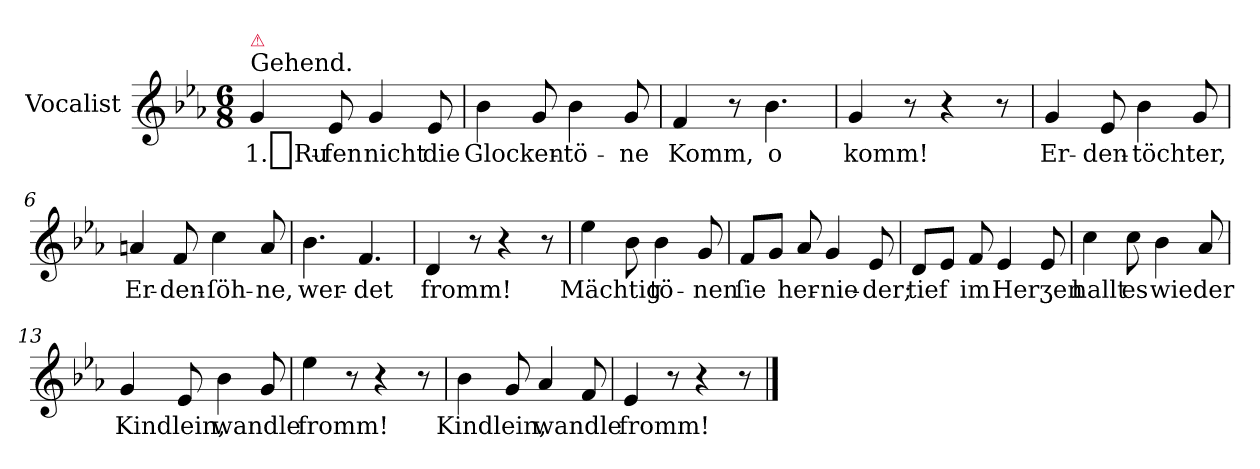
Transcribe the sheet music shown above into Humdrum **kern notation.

**kern	**text
*part1	*part1
*staff1	*staff1
*I"Vocalist	*
*clefG2	*
*k[b-e-a-]	*
*E-:	*
*M6/8	*
=1	=1
!LO:TX:a:t=Gehend.	!
!LO:TX:a:color=crimson:t=⚠	!
4g	1._Ru-
8e-	-fen
4g	nicht
8e-	die
=2	=2
4b-	Glocken-
8g	.
4b-	-tö-
8g	-ne
=3	=3
4f	Komm,
8r	.
4.b-	o
=4	=4
4g	komm!
8r	.
4r	.
8r	.
=5	=5
4g	Er-
8e-	-den-
4b-	-töchter,
8g	.
=6	=6
4an	Er-
8f	-den-
4cc	-ſöh-
8a	-ne,
=7	=7
4.b-	wer-
4.f	-det
=8	=8
4d	fromm!
8r	.
4r	.
8r	.
=9	=9
4ee-	Mächtig
8b-	.
4b-	tö-
8g	-nen
=10	=10
8fL	ſie
8gJ	.
8a-	her-
4g	-nie-
8e-	-der;
=11	=11
8dL	tief
8e-J	.
8f	im
4e-	Herʒen
8e-	.
=12	=12
4cc	hallt
8cc	es
4b-	wieder
8a-	.
=13	=13
4g	Kindlein,
8e-	.
4b-	wandle
8g	.
=14	=14
4ee-	fromm!
8r	.
4r	.
8r	.
=15	=15
4b-	Kindlein,
8g	.
4a-	wandle
8f	.
=16	=16
4e-	fromm!
8r	.
4r	.
8r	.
==	==
*-	*-
